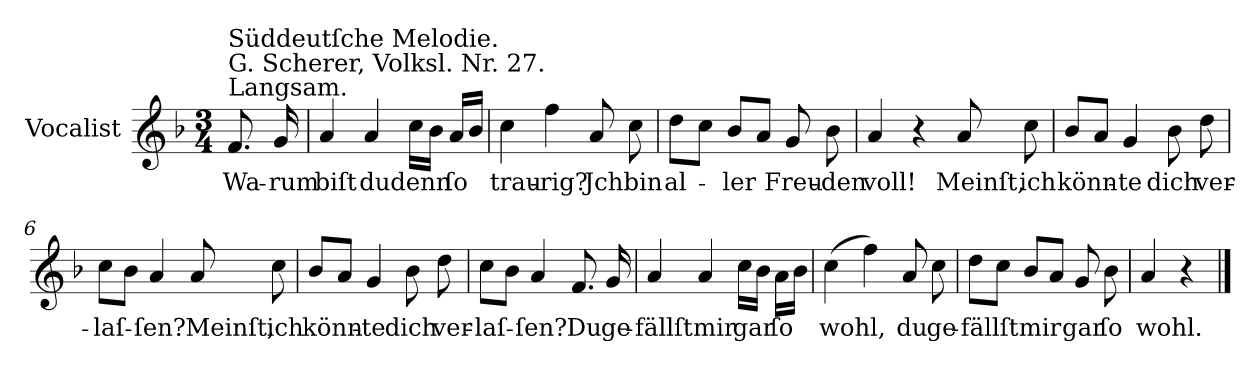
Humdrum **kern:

**kern	**text
*part1	*part1
*staff1	*staff1
*I"Vocalist	*
*k[b-]	*
*F:	*
*M3/4	*
=	=
!LO:TX:a:t=Langsam.	!
!LO:TX:a:t=G. Scherer, Volksl. Nr. 27.	!
!LO:TX:a:t=Süddeutſche Melodie.	!
8.f	Wa-
16g	-rum
=1	=1
4a	biſt
4a	du
16ccLL	denn
16b-JJ	.
16aLL	ſo
16b-JJ	.
=2	=2
4cc	trau-
4ff	-rig?
8a	Jch
8cc	bin
=3	=3
8ddL	al-
8ccJ	.
8b-L	-ler
8aJ	.
8g	Freu-
8b-	-den
=4	=4
4a	voll!
4r	.
8a	Meinſt,
8cc	ich
=5	=5
8b-L	könn-
8aJ	.
4g	-te
8b-	dich
8dd	ver-
=6	=6
8ccL	-laſ-
8b-J	.
4a	-ſen?
8a	Meinſt,
8cc	ich
=7	=7
8b-L	könn-
8aJ	.
4g	-te
8b-	dich
8dd	ver-
=8	=8
8ccL	-laſ-
8b-J	.
4a	-ſen?
8.f	Du
16g	ge-
=9	=9
4a	-fällſt
4a	mir
16ccLL	gar
16b-JJ	.
16a\LL	ſo
16b-JJ	.
=10	=10
(4cc	wohl,
4ff)	.
8a	du
8cc	ge-
=11	=11
8ddL	-fällſt
8ccJ	.
8b-L	mir
8aJ	.
8g	gar
8b-	ſo
=12	=12
4a	wohl.
4r	.
==	==
*-	*-
